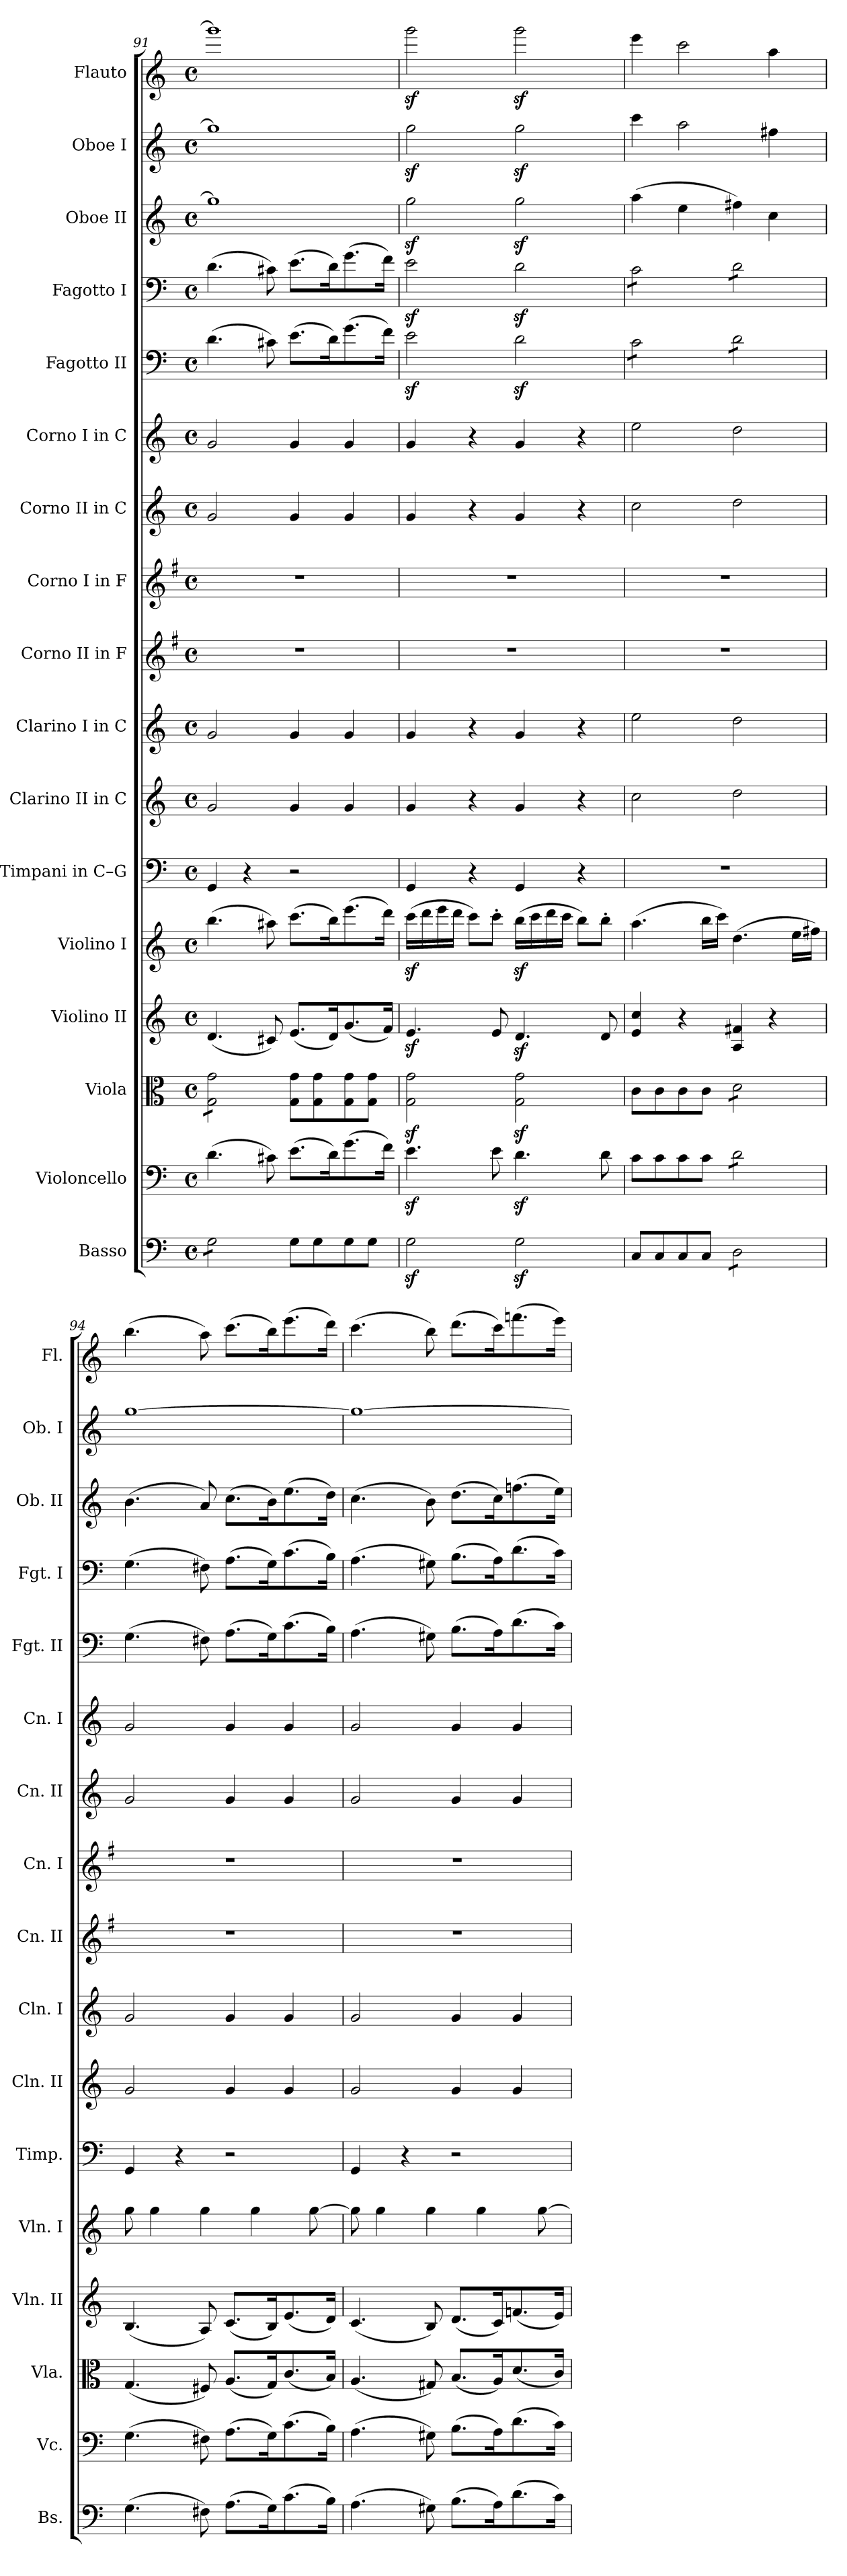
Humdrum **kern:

**kern	**kern	**kern	**kern	**kern	**kern	**kern	**kern	**kern	**kern	**kern	**kern	**kern	**kern	**kern	**kern	**kern
*part17	*part16	*part15	*part14	*part13	*part12	*part11	*part10	*part9	*part8	*part7	*part6	*part5	*part4	*part3	*part2	*part1
*staff17	*staff16	*staff15	*staff14	*staff13	*staff12	*staff11	*staff10	*staff9	*staff8	*staff7	*staff6	*staff5	*staff4	*staff3	*staff2	*staff1
*I"Basso	*I"Violoncello	*I"Viola	*I"Violino II	*I"Violino I	*I"Timpani in C–G	*I"Clarino II in C	*I"Clarino I in C	*I"Corno II in F	*I"Corno I in F	*I"Corno II in C	*I"Corno I in C	*I"Fagotto II	*I"Fagotto I	*I"Oboe II	*I"Oboe I	*I"Flauto
*I'Bs.	*I'Vc.	*I'Vla.	*I'Vln. II	*I'Vln. I	*I'Timp.	*I'Cln. II	*I'Cln. I	*I'Cn. II	*I'Cn. I	*I'Cn. II	*I'Cn. I	*I'Fgt. II	*I'Fgt. I	*I'Ob. II	*I'Ob. I	*I'Fl.
!!LO:PB:g=z
*clefF4	*clefF4	*clefC3	*clefG2	*clefG2	*clefF4	*clefG2	*clefG2	*clefG2	*clefG2	*clefG2	*clefG2	*clefF4	*clefF4	*clefG2	*clefG2	*clefG2
*ITrd7c12	*	*	*	*	*	*	*	*ITrd4c7	*ITrd4c7	*ITrd7c12	*ITrd7c12	*	*	*	*	*
*k[]	*k[]	*k[]	*k[]	*k[]	*k[]	*k[]	*k[]	*k[]	*k[]	*k[]	*k[]	*k[]	*k[]	*k[]	*k[]	*k[]
*M4/4	*M4/4	*M4/4	*M4/4	*M4/4	*M4/4	*M4/4	*M4/4	*M4/4	*M4/4	*M4/4	*M4/4	*M4/4	*M4/4	*M4/4	*M4/4	*M4/4
*met(c)	*met(c)	*met(c)	*met(c)	*met(c)	*met(c)	*met(c)	*met(c)	*met(c)	*met(c)	*met(c)	*met(c)	*met(c)	*met(c)	*met(c)	*met(c)	*met(c)
=91	=91	=91	=91	=91	=91	=91	=91	=91	=91	=91	=91	=91	=91	=91	=91	=91
*tremolo	*	*	*	*	*	*	*	*	*	*	*	*	*	*	*	*
*	*	*tremolo	*	*	*	*	*	*	*	*	*	*	*	*	*	*
8GG\L	(4.d\	8G\ 8g\L	(4.d/	(4.bb\	4GG/	2g/	2g/	1r	1r	2G/	2G/	(4.d\	(4.d\	1gg]	1gg]	1ggg]
8GG\	.	8G\ 8g\	.	.	.	.	.	.	.	.	.	.	.	.	.	.
8GG\	.	8G\ 8g\	.	.	4r	.	.	.	.	.	.	.	.	.	.	.
8GG\J	8c#X\)	8G\ 8g\J	8c#X/)	8aa#X\)	.	.	.	.	.	.	.	8c#X\)	8c#X\)	.	.	.
*	*	*Xtremolo	*	*	*	*	*	*	*	*	*	*	*	*	*	*
*Xtremolo	*	*	*	*	*	*	*	*	*	*	*	*	*	*	*	*
8GG\L	(8.e\L	8G\ 8g\L	(8.e/L	(8.ccc\L	2r	4g/	4g/	.	.	4G/	4G/	(8.e\L	(8.e\L	.	.	.
8GG\	.	8G\ 8g\	.	.	.	.	.	.	.	.	.	.	.	.	.	.
.	16d\K)	.	16d/K)	16bb\K)	.	.	.	.	.	.	.	16d\K)	16d\K)	.	.	.
8GG\	(8.g\	8G\ 8g\	(8.g/	(8.eee\	.	4g/	4g/	.	.	4G/	4G/	(8.g\	(8.g\	.	.	.
8GG\J	.	8G\ 8g\J	.	.	.	.	.	.	.	.	.	.	.	.	.	.
.	16f\Jk)	.	16f/Jk)	16ddd\Jk)	.	.	.	.	.	.	.	16f\Jk)	16f\Jk)	.	.	.
=92	=92	=92	=92	=92	=92	=92	=92	=92	=92	=92	=92	=92	=92	=92	=92	=92
2GGz<\	4.ez<\	2G\z< 2g\z<	4.ez</	(16cccz<\LL	4GG/	4g/	4g/	1r	1r	4G/	4G/	2ez<\	2ez<\	2ggz<\	2ggz<\	2gggz<\
.	.	.	.	16ddd\	.	.	.	.	.	.	.	.	.	.	.	.
.	.	.	.	16eee\	.	.	.	.	.	.	.	.	.	.	.	.
.	.	.	.	16ddd\JJ	.	.	.	.	.	.	.	.	.	.	.	.
.	.	.	.	8ccc\L)	4r	4r	4r	.	.	4r	4r	.	.	.	.	.
.	8e\	.	8e/	8ccc'\J	.	.	.	.	.	.	.	.	.	.	.	.
2GGz<\	4.dz<\	2G\z< 2g\z<	4.dz</	(16bbz<\LL	4GG/	4g/	4g/	.	.	4G/	4G/	2dz<\	2dz<\	2ggz<\	2ggz<\	2gggz<\
.	.	.	.	16ccc\	.	.	.	.	.	.	.	.	.	.	.	.
.	.	.	.	16ddd\	.	.	.	.	.	.	.	.	.	.	.	.
.	.	.	.	16ccc\JJ	.	.	.	.	.	.	.	.	.	.	.	.
.	.	.	.	8bb\L)	4r	4r	4r	.	.	4r	4r	.	.	.	.	.
.	8d\	.	8d/	8bb'\J	.	.	.	.	.	.	.	.	.	.	.	.
=93	=93	=93	=93	=93	=93	=93	=93	=93	=93	=93	=93	=93	=93	=93	=93	=93
*	*	*	*	*	*	*	*	*	*	*	*	*tremolo	*	*	*	*
*	*	*	*	*	*	*	*	*	*	*	*	*	*tremolo	*	*	*
8CC/L	8c\L	8c\L	4e/ 4cc/	(4.aa\	1r	2cc\	2ee\	1r	1r	2c\	2e\	8c\L	8c\L	(4aa\	4ccc\	4eee\
8CC/	8c\	8c\	.	.	.	.	.	.	.	.	.	8c\	8c\	.	.	.
8CC/	8c\	8c\	4r	.	.	.	.	.	.	.	.	8c\	8c\	4ee\	2aa\	2ccc\
8CC/J	8c\J	8c\J	.	16bb\LL	.	.	.	.	.	.	.	8c\J	8c\J	.	.	.
.	.	.	.	16ccc\JJ)	.	.	.	.	.	.	.	.	.	.	.	.
*tremolo	*	*	*	*	*	*	*	*	*	*	*	*	*	*	*	*
*	*tremolo	*	*	*	*	*	*	*	*	*	*	*	*	*	*	*
*	*	*tremolo	*	*	*	*	*	*	*	*	*	*	*	*	*	*
8DD\L	8d\L	8d\L	4A/ 4f#X/	(4.dd\	.	2dd\	2dd\	.	.	2d\	2d\	8d\L	8d\L	4ff#X\)	.	.
8DD\	8d\	8d\	.	.	.	.	.	.	.	.	.	8d\	8d\	.	.	.
8DD\	8d\	8d\	4r	.	.	.	.	.	.	.	.	8d\	8d\	4cc\	4ff#X\	4aa\
8DD\J	8d\J	8d\J	.	16ee\LL	.	.	.	.	.	.	.	8d\J	8d\J	.	.	.
*	*	*	*	*	*	*	*	*	*	*	*	*	*Xtremolo	*	*	*
*	*	*	*	*	*	*	*	*	*	*	*	*Xtremolo	*	*	*	*
*	*	*Xtremolo	*	*	*	*	*	*	*	*	*	*	*	*	*	*
*	*Xtremolo	*	*	*	*	*	*	*	*	*	*	*	*	*	*	*
*Xtremolo	*	*	*	*	*	*	*	*	*	*	*	*	*	*	*	*
.	.	.	.	16ff#X\JJ)	.	.	.	.	.	.	.	.	.	.	.	.
=94	=94	=94	=94	=94	=94	=94	=94	=94	=94	=94	=94	=94	=94	=94	=94	=94
(4.GG\	(4.G\	(4.G/	(4.B/	8gg\	4GG/	2g/	2g/	1r	1r	2G/	2G/	(4.G\	(4.G\	(4.b\	[1gg	(4.bb\
.	.	.	.	4gg\	.	.	.	.	.	.	.	.	.	.	.	.
.	.	.	.	.	4r	.	.	.	.	.	.	.	.	.	.	.
8FF#X\)	8F#X\)	8F#X/)	8A/)	4gg\	.	.	.	.	.	.	.	8F#X\)	8F#X\)	8a/)	.	8aa\)
(8.AA\L	(8.A\L	(8.A/L	(8.c/L	.	2r	4g/	4g/	.	.	4G/	4G/	(8.A\L	(8.A\L	(8.cc\L	.	(8.ccc\L
.	.	.	.	4gg\	.	.	.	.	.	.	.	.	.	.	.	.
16GG\K)	16G\K)	16G/K)	16B/K)	.	.	.	.	.	.	.	.	16G\K)	16G\K)	16b\K)	.	16bb\K)
(8.C\	(8.c\	(8.c/	(8.e/	.	.	4g/	4g/	.	.	4G/	4G/	(8.c\	(8.c\	(8.ee\	.	(8.eee\
.	.	.	.	[8gg\	.	.	.	.	.	.	.	.	.	.	.	.
16BB\Jk)	16B\Jk)	16B/Jk)	16d/Jk)	.	.	.	.	.	.	.	.	16B\Jk)	16B\Jk)	16dd\Jk)	.	16ddd\Jk)
=95	=95	=95	=95	=95	=95	=95	=95	=95	=95	=95	=95	=95	=95	=95	=95	=95
(4.AA\	(4.A\	(4.A/	(4.c/	8gg\]	4GG/	2g/	2g/	1r	1r	2G/	2G/	(4.A\	(4.A\	(4.cc\	1gg_	(4.ccc\
.	.	.	.	4gg\	.	.	.	.	.	.	.	.	.	.	.	.
.	.	.	.	.	4r	.	.	.	.	.	.	.	.	.	.	.
8GG#X\)	8G#X\)	8G#X/)	8B/)	4gg\	.	.	.	.	.	.	.	8G#X\)	8G#X\)	8b\)	.	8bb\)
(8.BB\L	(8.B\L	(8.B/L	(8.d/L	.	2r	4g/	4g/	.	.	4G/	4G/	(8.B\L	(8.B\L	(8.dd\L	.	(8.ddd\L
.	.	.	.	4gg\	.	.	.	.	.	.	.	.	.	.	.	.
16AA\K)	16A\K)	16A/K)	16c/K)	.	.	.	.	.	.	.	.	16A\K)	16A\K)	16cc\K)	.	16ccc\K)
(8.D\	(8.d\	(8.d/	(8.fn/	.	.	4g/	4g/	.	.	4G/	4G/	(8.d\	(8.d\	(8.ffn\	.	(8.fffn\
.	.	.	.	[8gg\	.	.	.	.	.	.	.	.	.	.	.	.
16C\Jk)	16c\Jk)	16c/Jk)	16e/Jk)	.	.	.	.	.	.	.	.	16c\Jk)	16c\Jk)	16ee\Jk)	.	16eee\Jk)
=	=	=	=	=	=	=	=	=	=	=	=	=	=	=	=	=
*-	*-	*-	*-	*-	*-	*-	*-	*-	*-	*-	*-	*-	*-	*-	*-	*-
